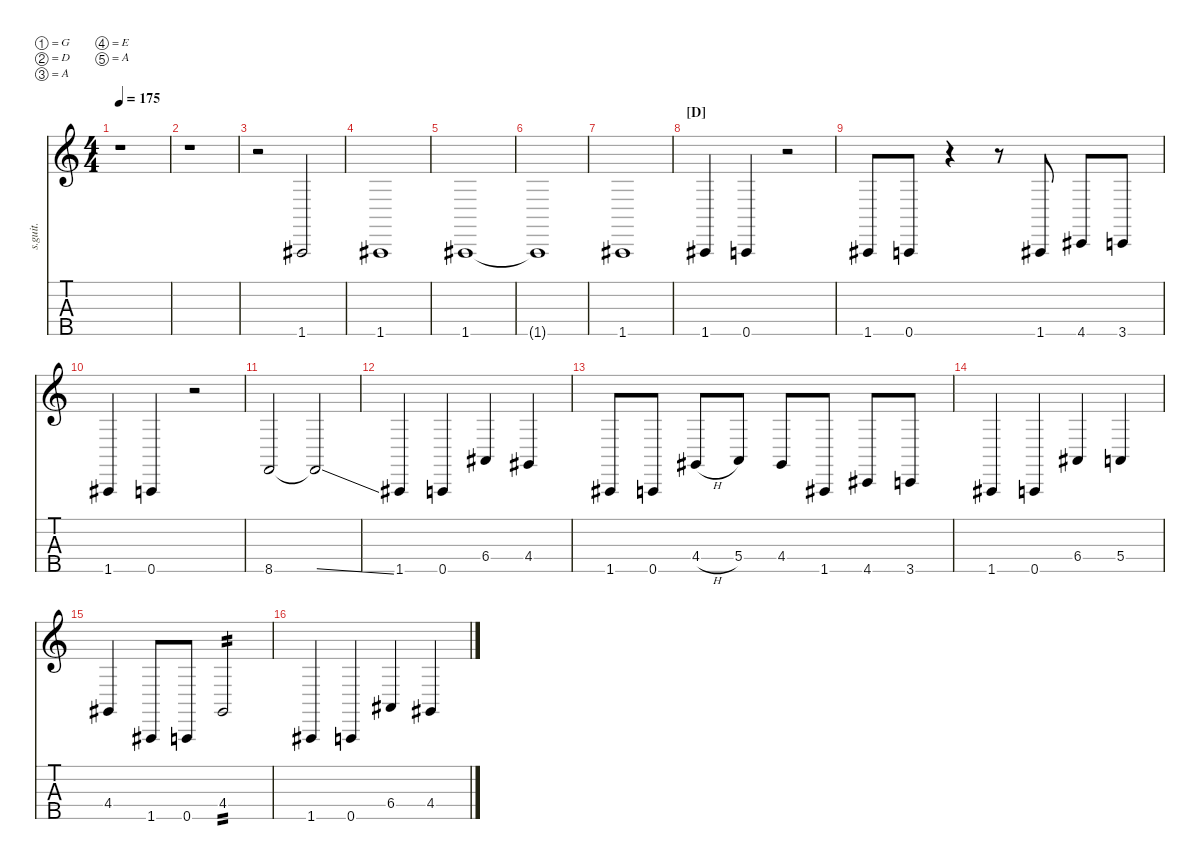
\defaultSystemsLayout 4
\hideDynamics
\bracketExtendMode nobrackets
\track ("" "s.guit.") {instrument electricbassfinger}
\staff {score tabs}
\tuning (G2 D2 A1 E1 A0)
\ts (4 4)
\tempo 175
\clef g2
\ks c
r.1{dy ff} |
r.1 |
r.2 1.5{acc #}.2 |
1.5{acc #}.1 |
1.5{acc #}.1 |
1.5{t acc #}.1 |
1.5{acc #}.1 |
\section ("D" "")
1.5{acc #}.4 0.5.4 r.2 |
1.5{acc #}.8 0.5.8 r.4 r.8 1.5{acc #}.8 4.5{acc #}.8 3.5.8 |
1.5{acc #}.4 0.5.4 r.2 |
8.5.2 8.5{ss t}.2 |
1.5{acc #}.4 0.5.4 6.4{acc #}.4 4.4{acc #}.4 |
1.5{acc #}.8 0.5.8 4.4{h acc #}.8 5.4.8 4.4{acc #}.8 1.5{acc #}.8 4.5{acc #}.8 3.5.8 |
1.5{acc #}.4 0.5.4 6.4{acc #}.4 5.4.4 |
4.4{acc #}.4 1.5{acc #}.8 0.5.8 4.4{acc #}.2{tp 2} |
1.5{acc #}.4 0.5.4 6.4{acc #}.4 4.4{acc #}.4
